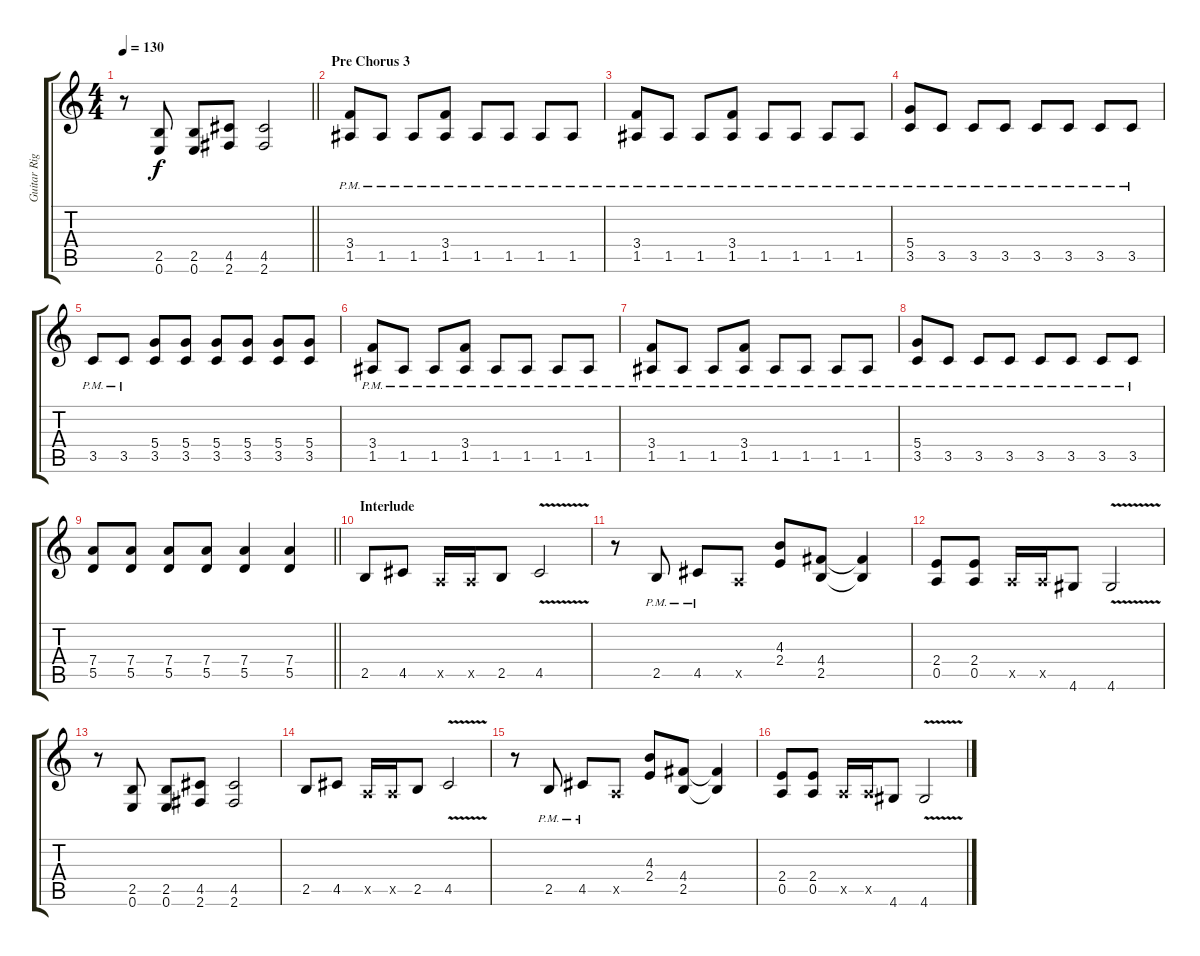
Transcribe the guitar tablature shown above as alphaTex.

\track ("Guitar Right" "Guitar Rig") {instrument overdrivenguitar}
\staff {score tabs}
\tuning (E4 B3 G3 D3 A2 E2) {hide}
\ts (4 4)
\tempo 130
\clef g2
\barLineRight lightlight
\ks c
r.8{dy f} (2.5 0.6).8 (2.5 0.6).8 (4.5 2.6).8 (4.5 2.6).2 |
\section ("" "Pre Chorus 3")
(3.4{pm} 1.5{pm}).8 1.5{pm}.8 1.5{pm}.8 (3.4{pm} 1.5{pm}).8 1.5{pm}.8 1.5{pm}.8 1.5{pm}.8 1.5{pm}.8 |
(3.4{pm} 1.5{pm}).8 1.5{pm}.8 1.5{pm}.8 (3.4{pm} 1.5{pm}).8 1.5{pm}.8 1.5{pm}.8 1.5{pm}.8 1.5{pm}.8 |
(5.4{pm} 3.5{pm}).8 3.5{pm}.8 3.5{pm}.8 3.5{pm}.8 3.5{pm}.8 3.5{pm}.8 3.5{pm}.8 3.5{pm}.8 |
3.5{pm}.8 3.5{pm}.8 (5.4 3.5).8 (5.4 3.5).8 (5.4 3.5).8 (5.4 3.5).8 (5.4 3.5).8 (5.4 3.5).8 |
(3.4{pm} 1.5{pm}).8 1.5{pm}.8 1.5{pm}.8 (3.4{pm} 1.5{pm}).8 1.5{pm}.8 1.5{pm}.8 1.5{pm}.8 1.5{pm}.8 |
(3.4{pm} 1.5{pm}).8 1.5{pm}.8 1.5{pm}.8 (3.4{pm} 1.5{pm}).8 1.5{pm}.8 1.5{pm}.8 1.5{pm}.8 1.5{pm}.8 |
(5.4{pm} 3.5{pm}).8 3.5{pm}.8 3.5{pm}.8 3.5{pm}.8 3.5{pm}.8 3.5{pm}.8 3.5{pm}.8 3.5{pm}.8 |
\barLineRight lightlight
(7.4 5.5).8 (7.4 5.5).8 (7.4 5.5).8 (7.4 5.5).8 (7.4 5.5).4 (7.4 5.5).4 |
\section ("" "Interlude")
2.5.8 4.5.8 0.5{x}.16 0.5{x}.16 2.5.8 4.5{v}.2 |
r.8 2.5{pm}.8 4.5{pm}.8 0.5{x}.8 (4.3 2.4).8 (4.4 2.5).8 (4.4{t} 2.5{t}).4 |
(2.4 0.5).8 (2.4 0.5).8 0.5{x}.16 0.5{x}.16 4.6.8 4.6{v}.2 |
r.8 (2.5 0.6).8 (2.5 0.6).8 (4.5 2.6).8 (4.5 2.6).2 |
2.5.8 4.5.8 0.5{x}.16 0.5{x}.16 2.5.8 4.5{v}.2 |
r.8 2.5{pm}.8 4.5{pm}.8 0.5{x}.8 (4.3 2.4).8 (4.4 2.5).8 (4.4{t} 2.5{t}).4 |
(2.4 0.5).8 (2.4 0.5).8 0.5{x}.16 0.5{x}.16 4.6.8 4.6{v}.2
